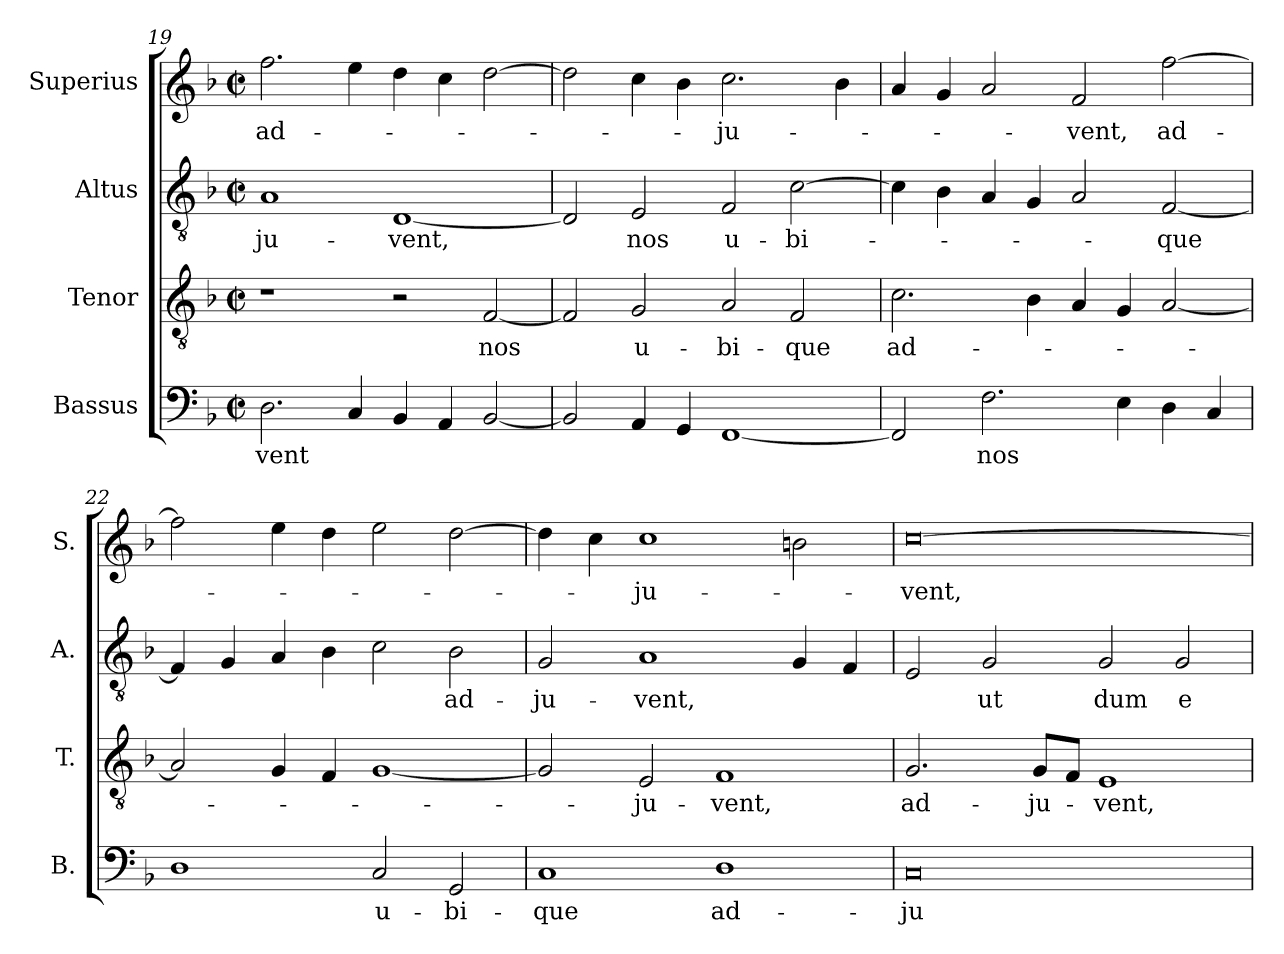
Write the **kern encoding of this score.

**kern	**text	**kern	**text	**kern	**text	**kern	**text
*part4	*part4	*part3	*part3	*part2	*part2	*part1	*part1
*staff4	*staff4	*staff3	*staff3	*staff2	*staff2	*staff1	*staff1
*I"Bassus	*	*I"Tenor	*	*I"Altus	*	*I"Superius	*
*I'B.	*	*I'T.	*	*I'A.	*	*I'S.	*
*clefF4	*	*clefGv2	*	*clefGv2	*	*clefG2	*
*	*	*ITrd7c12	*	*ITrd7c12	*	*	*
*k[b-]	*	*k[b-]	*	*k[b-]	*	*k[b-]	*
*F:	*	*F:	*	*F:	*	*F:	*
*M2/2	*	*M2/2	*	*M2/2	*	*M2/2	*
*met(c|)	*	*met(c|)	*	*met(c|)	*	*met(c|)	*
=19	=19	=19	=19	=19	=19	=19	=19
!	!LO:LY:b:color=#000000	!	!	!	!	!	!
!	!	!	!	!	!LO:LY:b:color=#000000	!	!
!	!	!	!	!	!	!	!LO:LY:b:color=#000000
2.Di\	-vent	1r	.	1AAi	-ju-	2.ffi\	ad-
4Ci/	.	.	.	.	.	4eei\	.
!	!	!	!	!	!LO:LY:b:color=#000000	!	!
4BB-i/	.	2r	.	[<1DDi	-vent,	4ddi\	.
4AAi/	.	.	.	.	.	4cci\	.
!	!	!	!LO:LY:b:color=#000000	!	!	!	!
[<2BB-i/	.	[<2FFi/	nos	.	.	[>2ddi\	.
=20	=20	=20	=20	=20	=20	=20	=20
2BB-i/]	.	2FFi/]	.	2DDi/]	.	2ddi\]	.
!	!	!	!LO:LY:b:color=#000000	!	!	!	!
!	!	!	!	!	!LO:LY:b:color=#000000	!	!
4AAi/	.	2GGi/	u-	2EEi/	nos	4cci\	.
4GGi/	.	.	.	.	.	4b-i\	.
!	!	!	!LO:LY:b:color=#000000	!	!	!	!
!	!	!	!	!	!LO:LY:b:color=#000000	!	!
!	!	!	!	!	!	!	!LO:LY:b:color=#000000
[<1FFi	.	2AAi/	-bi-	2FFi/	u-	2.cci\	-ju-
!	!	!	!LO:LY:b:color=#000000	!	!	!	!
!	!	!	!	!	!LO:LY:b:color=#000000	!	!
.	.	2FFi/	-que	[>2Ci\	-bi-	.	.
.	.	.	.	.	.	4b-i\	.
!!LO:LB:g=z
=21	=21	=21	=21	=21	=21	=21	=21
!	!	!	!LO:LY:b:color=#000000	!	!	!	!
2FFi/]	.	2.Ci\	ad-	4Ci\]	.	4ai/	.
.	.	.	.	4BB-i\	.	4gi/	.
!	!LO:LY:b:color=#000000	!	!	!	!	!	!
2.Fi\	nos	.	.	4AAi/	.	2ai/	.
.	.	4BB-i\	.	4GGi/	.	.	.
!	!	!	!	!	!	!	!LO:LY:b:color=#000000
.	.	4AAi/	.	2AAi/	.	2fi/	-vent,
4Ei\	.	4GGi/	.	.	.	.	.
!	!	!	!	!	!LO:LY:b:color=#000000	!	!
!	!	!	!	!	!	!	!LO:LY:b:color=#000000
4Di\	.	[<2AAi/	.	[<2FFi/	-que	[>2ffi\	ad-
4Ci/	.	.	.	.	.	.	.
=22	=22	=22	=22	=22	=22	=22	=22
1Di	.	2AAi/]	.	4FFi/]	.	2ffi\]	.
.	.	.	.	4GGi/	.	.	.
.	.	4GGi/	.	4AAi/	.	4eei\	.
.	.	4FFi/	.	4BB-i\	.	4ddi\	.
!	!LO:LY:b:color=#000000	!	!	!	!	!	!
2Ci/	u-	[<1GGi	.	2Ci\	.	2eei\	.
!	!LO:LY:b:color=#000000	!	!	!	!	!	!
!	!	!	!	!	!LO:LY:b:color=#000000	!	!
2GGi/	-bi-	.	.	2BB-i\	ad-	[>2ddi\	.
=23	=23	=23	=23	=23	=23	=23	=23
!	!LO:LY:b:color=#000000	!	!	!	!	!	!
!	!	!	!	!	!LO:LY:b:color=#000000	!	!
1Ci	-que	2GGi/]	.	2GGi/	-ju-	4ddi\]	.
.	.	.	.	.	.	4cci\	.
!	!	!	!LO:LY:b:color=#000000	!	!	!	!
!	!	!	!	!	!LO:LY:b:color=#000000	!	!
!	!	!	!	!	!	!	!LO:LY:b:color=#000000
.	.	2EEi/	-ju-	1AAi	-vent,	1cci	-ju-
!	!LO:LY:b:color=#000000	!	!	!	!	!	!
!	!	!	!LO:LY:b:color=#000000	!	!	!	!
1Di	ad-	1FFi	-vent,	.	.	.	.
.	.	.	.	4GGi/	.	2bni\	.
.	.	.	.	4FFi/	.	.	.
=24	=24	=24	=24	=24	=24	=24	=24
!	!LO:LY:b:color=#000000	!	!	!	!	!	!
!	!	!	!LO:LY:b:color=#000000	!	!	!	!
!	!	!	!	!	!	!	!LO:LY:b:color=#000000
0Ci	-ju-	2.GGi/	ad-	2EEi/	.	[>0cci	-vent,
!	!	!	!	!	!LO:LY:b:color=#000000	!	!
.	.	.	.	2GGi/	ut	.	.
!	!	!	!LO:LY:b:color=#000000	!	!	!	!
.	.	8GGi/L	-ju-	.	.	.	.
.	.	8FFi/J	.	.	.	.	.
!	!	!	!LO:LY:b:color=#000000	!	!	!	!
!	!	!	!	!	!LO:LY:b:color=#000000	!	!
.	.	1EEi	-vent,	2GGi/	dum	.	.
!	!	!	!	!	!LO:LY:b:color=#000000	!	!
.	.	.	.	2GGi/	e-	.	.
=	=	=	=	=	=	=	=
*-	*-	*-	*-	*-	*-	*-	*-
